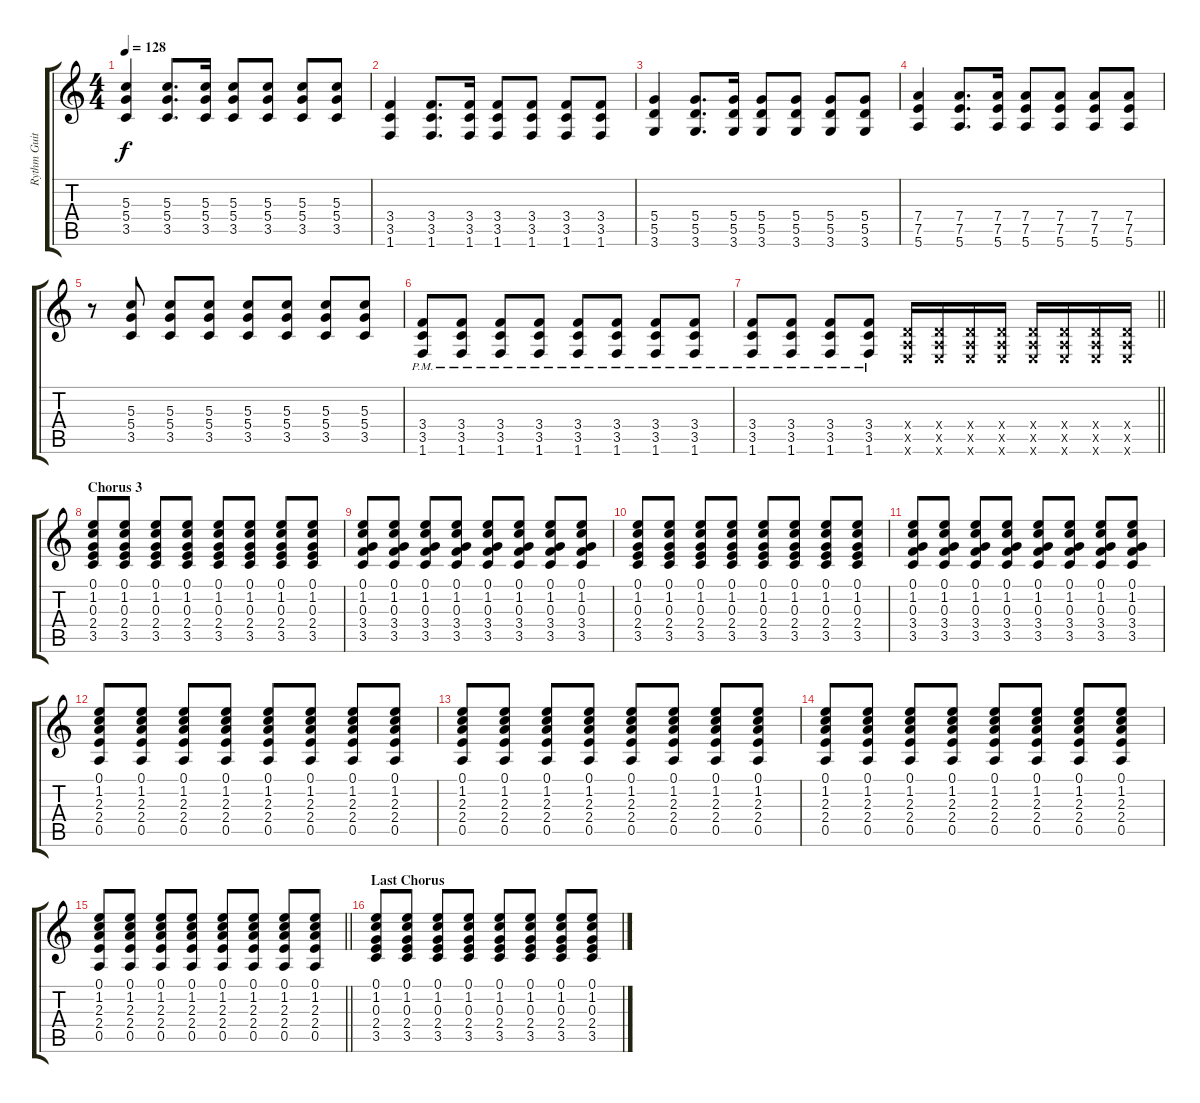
\track ("Rythm Guitar (Clean)" "Rythm Guit") {instrument electricguitarclean}
\staff {score tabs}
\tuning (E4 B3 G3 D3 A2 E2) {hide}
\ts (4 4)
\tempo 128
\clef g2
\ks c
(5.3 5.4 3.5).4{dy f} (5.3 5.4 3.5).8{d} (5.3 5.4 3.5).16 (5.3 5.4 3.5).8 (5.3 5.4 3.5).8 (5.3 5.4 3.5).8 (5.3 5.4 3.5).8 |
(3.4 3.5 1.6).4 (3.4 3.5 1.6).8{d} (3.4 3.5 1.6).16 (3.4 3.5 1.6).8 (3.4 3.5 1.6).8 (3.4 3.5 1.6).8 (3.4 3.5 1.6).8 |
(5.4 5.5 3.6).4 (5.4 5.5 3.6).8{d} (5.4 5.5 3.6).16 (5.4 5.5 3.6).8 (5.4 5.5 3.6).8 (5.4 5.5 3.6).8 (5.4 5.5 3.6).8 |
(7.4 7.5 5.6).4 (7.4 7.5 5.6).8{d} (7.4 7.5 5.6).16 (7.4 7.5 5.6).8 (7.4 7.5 5.6).8 (7.4 7.5 5.6).8 (7.4 7.5 5.6).8 |
r.8 (5.3 5.4 3.5).8 (5.3 5.4 3.5).8 (5.3 5.4 3.5).8 (5.3 5.4 3.5).8 (5.3 5.4 3.5).8 (5.3 5.4 3.5).8 (5.3 5.4 3.5).8 |
(3.4{pm} 3.5{pm} 1.6{pm}).8 (3.4{pm} 3.5{pm} 1.6{pm}).8 (3.4{pm} 3.5{pm} 1.6{pm}).8 (3.4{pm} 3.5{pm} 1.6{pm}).8 (3.4{pm} 3.5{pm} 1.6{pm}).8 (3.4{pm} 3.5{pm} 1.6{pm}).8 (3.4{pm} 3.5{pm} 1.6{pm}).8 (3.4{pm} 3.5{pm} 1.6{pm}).8 |
\barLineRight lightlight
(3.4{pm} 3.5{pm} 1.6{pm}).8 (3.4{pm} 3.5{pm} 1.6{pm}).8 (3.4{pm} 3.5{pm} 1.6{pm}).8 (3.4{pm} 3.5{pm} 1.6{pm}).8 (0.4{x} 0.5{x} 0.6{x}).16 (0.4{x} 0.5{x} 0.6{x}).16 (0.4{x} 0.5{x} 0.6{x}).16 (0.4{x} 0.5{x} 0.6{x}).16 (0.4{x} 0.5{x} 0.6{x}).16 (0.4{x} 0.5{x} 0.6{x}).16 (0.4{x} 0.5{x} 0.6{x}).16 (0.4{x} 0.5{x} 0.6{x}).16 |
\section ("" "Chorus 3")
(0.1 1.2 0.3 2.4 3.5).8{volume 16 instrument electricguitarclean} (0.1 1.2 0.3 2.4 3.5).8 (0.1 1.2 0.3 2.4 3.5).8 (0.1 1.2 0.3 2.4 3.5).8 (0.1 1.2 0.3 2.4 3.5).8 (0.1 1.2 0.3 2.4 3.5).8 (0.1 1.2 0.3 2.4 3.5).8 (0.1 1.2 0.3 2.4 3.5).8 |
(0.1 1.2 0.3 3.4 3.5).8 (0.1 1.2 0.3 3.4 3.5).8 (0.1 1.2 0.3 3.4 3.5).8 (0.1 1.2 0.3 3.4 3.5).8 (0.1 1.2 0.3 3.4 3.5).8 (0.1 1.2 0.3 3.4 3.5).8 (0.1 1.2 0.3 3.4 3.5).8 (0.1 1.2 0.3 3.4 3.5).8 |
(0.1 1.2 0.3 2.4 3.5).8 (0.1 1.2 0.3 2.4 3.5).8 (0.1 1.2 0.3 2.4 3.5).8 (0.1 1.2 0.3 2.4 3.5).8 (0.1 1.2 0.3 2.4 3.5).8 (0.1 1.2 0.3 2.4 3.5).8 (0.1 1.2 0.3 2.4 3.5).8 (0.1 1.2 0.3 2.4 3.5).8 |
(0.1 1.2 0.3 3.4 3.5).8 (0.1 1.2 0.3 3.4 3.5).8 (0.1 1.2 0.3 3.4 3.5).8 (0.1 1.2 0.3 3.4 3.5).8 (0.1 1.2 0.3 3.4 3.5).8 (0.1 1.2 0.3 3.4 3.5).8 (0.1 1.2 0.3 3.4 3.5).8 (0.1 1.2 0.3 3.4 3.5).8 |
(0.1 1.2 2.3 2.4 0.5).8 (0.1 1.2 2.3 2.4 0.5).8 (0.1 1.2 2.3 2.4 0.5).8 (0.1 1.2 2.3 2.4 0.5).8 (0.1 1.2 2.3 2.4 0.5).8 (0.1 1.2 2.3 2.4 0.5).8 (0.1 1.2 2.3 2.4 0.5).8 (0.1 1.2 2.3 2.4 0.5).8 |
(0.1 1.2 2.3 2.4 0.5).8 (0.1 1.2 2.3 2.4 0.5).8 (0.1 1.2 2.3 2.4 0.5).8 (0.1 1.2 2.3 2.4 0.5).8 (0.1 1.2 2.3 2.4 0.5).8 (0.1 1.2 2.3 2.4 0.5).8 (0.1 1.2 2.3 2.4 0.5).8 (0.1 1.2 2.3 2.4 0.5).8 |
(0.1 1.2 2.3 2.4 0.5).8 (0.1 1.2 2.3 2.4 0.5).8 (0.1 1.2 2.3 2.4 0.5).8 (0.1 1.2 2.3 2.4 0.5).8 (0.1 1.2 2.3 2.4 0.5).8 (0.1 1.2 2.3 2.4 0.5).8 (0.1 1.2 2.3 2.4 0.5).8 (0.1 1.2 2.3 2.4 0.5).8 |
\barLineRight lightlight
(0.1 1.2 2.3 2.4 0.5).8 (0.1 1.2 2.3 2.4 0.5).8 (0.1 1.2 2.3 2.4 0.5).8 (0.1 1.2 2.3 2.4 0.5).8 (0.1 1.2 2.3 2.4 0.5).8 (0.1 1.2 2.3 2.4 0.5).8 (0.1 1.2 2.3 2.4 0.5).8 (0.1 1.2 2.3 2.4 0.5).8 |
\section ("" "Last Chorus")
(0.1 1.2 0.3 2.4 3.5).8 (0.1 1.2 0.3 2.4 3.5).8 (0.1 1.2 0.3 2.4 3.5).8 (0.1 1.2 0.3 2.4 3.5).8 (0.1 1.2 0.3 2.4 3.5).8 (0.1 1.2 0.3 2.4 3.5).8 (0.1 1.2 0.3 2.4 3.5).8 (0.1 1.2 0.3 2.4 3.5).8
